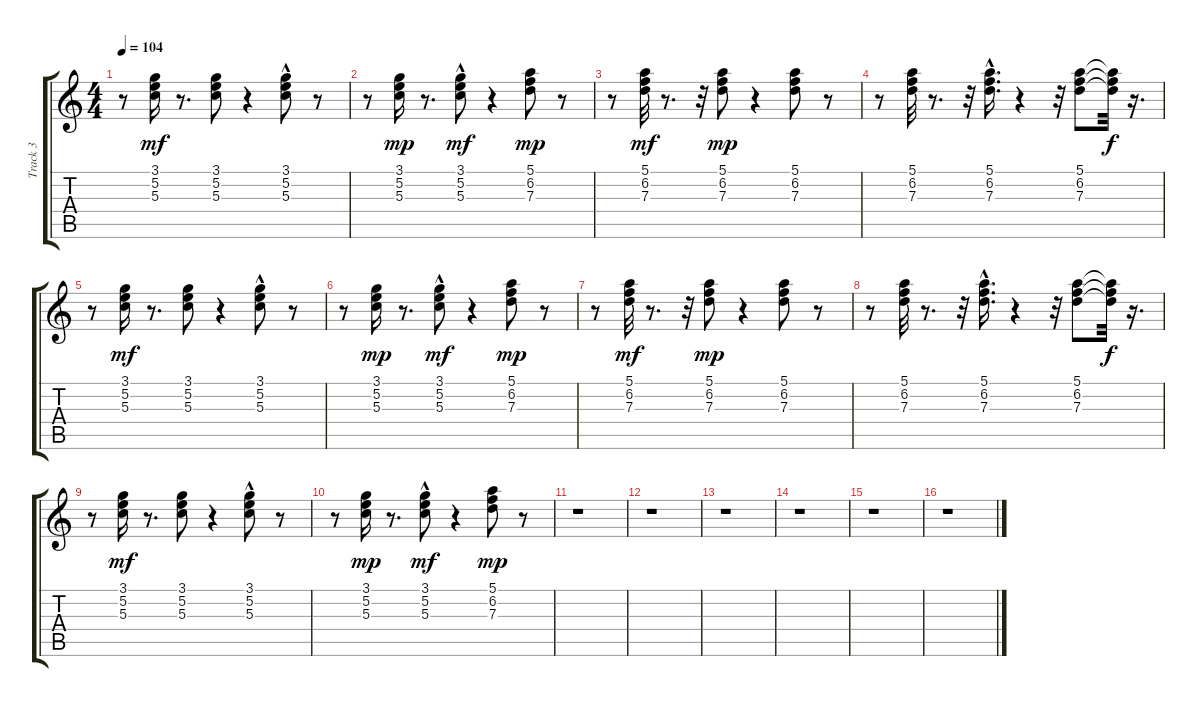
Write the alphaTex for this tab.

\track ("Track 3" "Track 3") {instrument banjo}
\staff {score tabs}
\tuning (E4 B3 G3 D3 A2 E2) {hide}
\displaytranspose 12
\ts (4 4)
\tempo 104
\clef g2
\ks c
r.8{dy f} (3.1 5.2 5.3).16{dy mf} r.8{d} (3.1 5.2 5.3).8 r.4 (3.1 5.2 5.3{hac}).8 r.8 |
r.8 (3.1 5.2 5.3).16{dy mp} r.8{d} (3.1 5.2 5.3{hac}).8{dy mf} r.4 (5.1 6.2 7.3).8{dy mp} r.8 |
r.8 (5.1 6.2 7.3).32{dy mf} r.8{d} r.32 (5.1 6.2 7.3).8{dy mp} r.4 (5.1 6.2 7.3).8 r.8 |
r.8 (5.1 6.2 7.3).32 r.8{d} r.32 (5.1{hac} 6.2{hac} 7.3{hac}).16{d} r.4 r.32 (5.1 6.2 7.3).8 (5.1{t} 6.2{t} 7.3{t}).32{dy f} r.16{d} |
r.8 (3.1 5.2 5.3).16{dy mf} r.8{d} (3.1 5.2 5.3).8 r.4 (3.1 5.2 5.3{hac}).8 r.8 |
r.8 (3.1 5.2 5.3).16{dy mp} r.8{d} (3.1 5.2 5.3{hac}).8{dy mf} r.4 (5.1 6.2 7.3).8{dy mp} r.8 |
r.8 (5.1 6.2 7.3).32{dy mf} r.8{d} r.32 (5.1 6.2 7.3).8{dy mp} r.4 (5.1 6.2 7.3).8 r.8 |
r.8 (5.1 6.2 7.3).32 r.8{d} r.32 (5.1{hac} 6.2{hac} 7.3{hac}).16{d} r.4 r.32 (5.1 6.2 7.3).8 (5.1{t} 6.2{t} 7.3{t}).32{dy f} r.16{d} |
r.8 (3.1 5.2 5.3).16{dy mf} r.8{d} (3.1 5.2 5.3).8 r.4 (3.1 5.2 5.3{hac}).8 r.8 |
r.8 (3.1 5.2 5.3).16{dy mp} r.8{d} (3.1 5.2 5.3{hac}).8{dy mf} r.4 (5.1 6.2 7.3).8{dy mp} r.8 |
r.1 |
r.1 |
r.1 |
r.1 |
r.1 |
r.1
